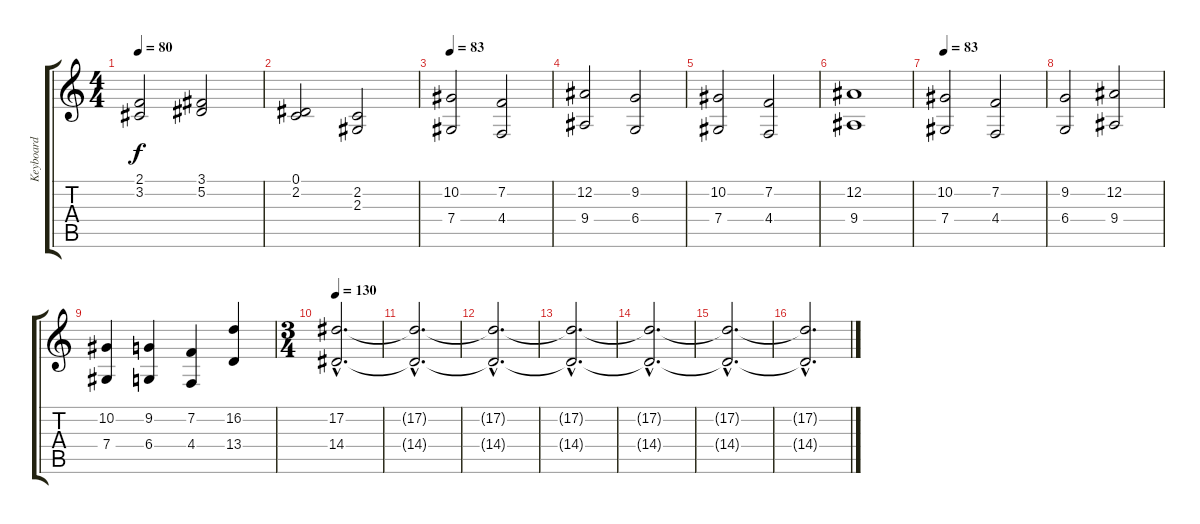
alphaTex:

\track ("Keyboard" "Keyboard") {instrument stringensemble1}
\staff {score tabs}
\tuning (Eb4 Bb3 Gb3 Db3 Ab2 Eb2) {hide}
\ts (4 4)
\tempo 80
\clef g2
\ks c
(2.1 3.2).2{dy f} (3.1 5.2).2 |
(0.1 2.2).2 (2.2 2.3).2 |
\tempo 83
(10.2 7.4).2 (7.2 4.4).2 |
(12.2 9.4).2 (9.2 6.4).2 |
(10.2 7.4).2 (7.2 4.4).2 |
(12.2 9.4).1 |
\tempo 83
(10.2 7.4).2 (7.2 4.4).2 |
(9.2 6.4).2 (12.2 9.4).2 |
(10.2 7.4).4 (9.2 6.4).4 (7.2 4.4).4 (16.2 13.4).4 |
\ts (3 4)
\tempo 130
(17.2{hac} 14.4{hac}).2{d} |
(17.2{hac t} 14.4{hac t}).2{d} |
(17.2{hac t} 14.4{hac t}).2{d} |
(17.2{hac t} 14.4{hac t}).2{d} |
(17.2{hac t} 14.4{hac t}).2{d} |
(17.2{hac t} 14.4{hac t}).2{d} |
(17.2{hac t} 14.4{hac t}).2{d}
